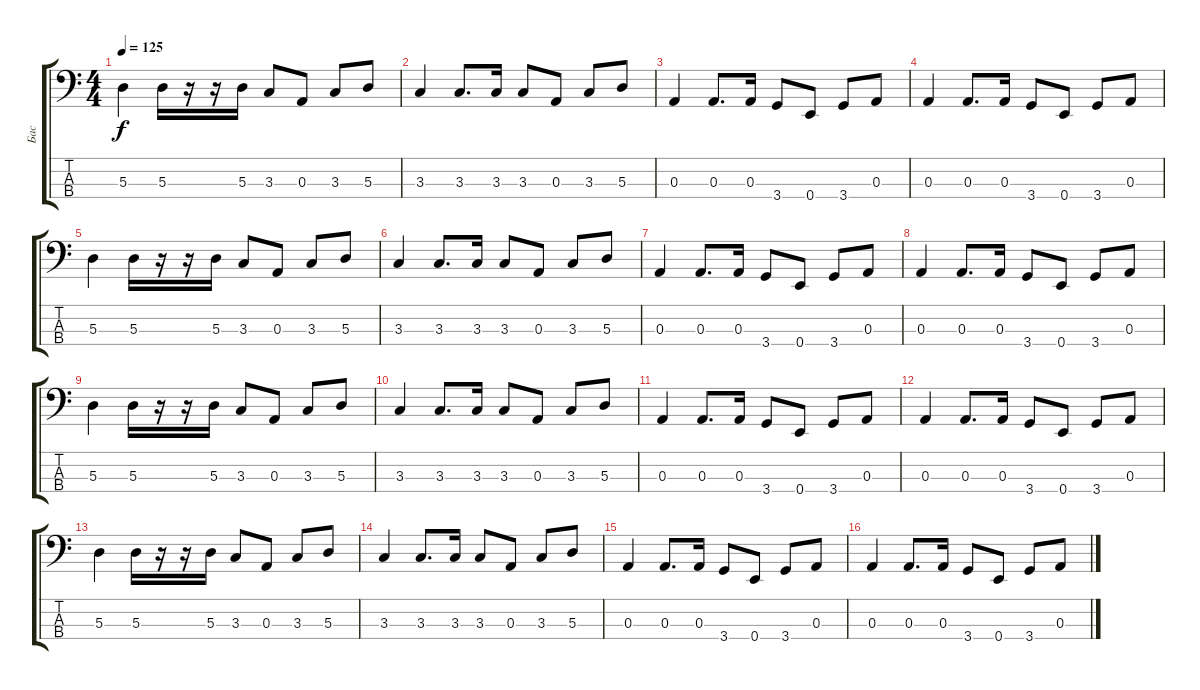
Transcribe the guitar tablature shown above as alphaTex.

\track ("Бас" "Бас") {instrument slapbass2}
\staff {score tabs}
\tuning (G2 D2 A1 E1) {hide}
\ts (4 4)
\tempo 125
\clef f4
\ks c
5.3.4{dy f} 5.3.16 r.16 r.16 5.3.16 3.3.8 0.3.8 3.3.8 5.3.8 |
3.3.4 3.3.8{d} 3.3.16 3.3.8 0.3.8 3.3.8 5.3.8 |
0.3.4 0.3.8{d} 0.3.16 3.4.8 0.4.8 3.4.8 0.3.8 |
0.3.4 0.3.8{d} 0.3.16 3.4.8 0.4.8 3.4.8 0.3.8 |
5.3.4 5.3.16 r.16 r.16 5.3.16 3.3.8 0.3.8 3.3.8 5.3.8 |
3.3.4 3.3.8{d} 3.3.16 3.3.8 0.3.8 3.3.8 5.3.8 |
0.3.4 0.3.8{d} 0.3.16 3.4.8 0.4.8 3.4.8 0.3.8 |
0.3.4 0.3.8{d} 0.3.16 3.4.8 0.4.8 3.4.8 0.3.8 |
5.3.4 5.3.16 r.16 r.16 5.3.16 3.3.8 0.3.8 3.3.8 5.3.8 |
3.3.4 3.3.8{d} 3.3.16 3.3.8 0.3.8 3.3.8 5.3.8 |
0.3.4 0.3.8{d} 0.3.16 3.4.8 0.4.8 3.4.8 0.3.8 |
0.3.4 0.3.8{d} 0.3.16 3.4.8 0.4.8 3.4.8 0.3.8 |
5.3.4 5.3.16 r.16 r.16 5.3.16 3.3.8 0.3.8 3.3.8 5.3.8 |
3.3.4 3.3.8{d} 3.3.16 3.3.8 0.3.8 3.3.8 5.3.8 |
0.3.4 0.3.8{d} 0.3.16 3.4.8 0.4.8 3.4.8 0.3.8 |
0.3.4 0.3.8{d} 0.3.16 3.4.8 0.4.8 3.4.8 0.3.8
